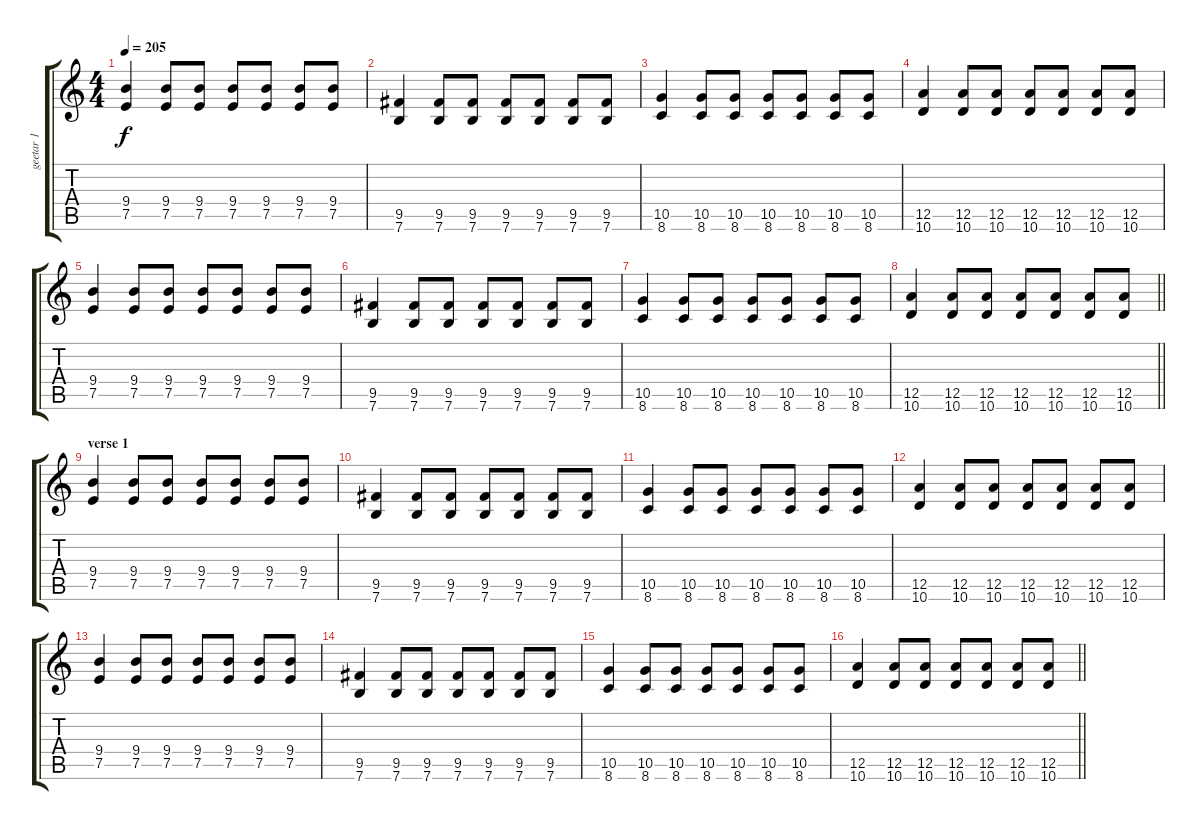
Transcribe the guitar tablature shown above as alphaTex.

\track ("geetar 1" "geetar 1") {instrument distortionguitar}
\staff {score tabs}
\tuning (E4 B3 G3 D3 A2 E2) {hide}
\ts (4 4)
\tempo 210
\tempo 205
\clef g2
\ks c
(9.4 7.5).4{dy f} (9.4 7.5).8 (9.4 7.5).8 (9.4 7.5).8 (9.4 7.5).8 (9.4 7.5).8 (9.4 7.5).8 |
(9.5 7.6).4 (9.5 7.6).8 (9.5 7.6).8 (9.5 7.6).8 (9.5 7.6).8 (9.5 7.6).8 (9.5 7.6).8 |
(10.5 8.6).4 (10.5 8.6).8 (10.5 8.6).8 (10.5 8.6).8 (10.5 8.6).8 (10.5 8.6).8 (10.5 8.6).8 |
(12.5 10.6).4 (12.5 10.6).8 (12.5 10.6).8 (12.5 10.6).8 (12.5 10.6).8 (12.5 10.6).8 (12.5 10.6).8 |
(9.4 7.5).4 (9.4 7.5).8 (9.4 7.5).8 (9.4 7.5).8 (9.4 7.5).8 (9.4 7.5).8 (9.4 7.5).8 |
(9.5 7.6).4 (9.5 7.6).8 (9.5 7.6).8 (9.5 7.6).8 (9.5 7.6).8 (9.5 7.6).8 (9.5 7.6).8 |
(10.5 8.6).4 (10.5 8.6).8 (10.5 8.6).8 (10.5 8.6).8 (10.5 8.6).8 (10.5 8.6).8 (10.5 8.6).8 |
\barLineRight lightlight
(12.5 10.6).4 (12.5 10.6).8 (12.5 10.6).8 (12.5 10.6).8 (12.5 10.6).8 (12.5 10.6).8 (12.5 10.6).8 |
\section ("" "verse 1")
(9.4 7.5).4 (9.4 7.5).8 (9.4 7.5).8 (9.4 7.5).8 (9.4 7.5).8 (9.4 7.5).8 (9.4 7.5).8 |
(9.5 7.6).4 (9.5 7.6).8 (9.5 7.6).8 (9.5 7.6).8 (9.5 7.6).8 (9.5 7.6).8 (9.5 7.6).8 |
(10.5 8.6).4 (10.5 8.6).8 (10.5 8.6).8 (10.5 8.6).8 (10.5 8.6).8 (10.5 8.6).8 (10.5 8.6).8 |
(12.5 10.6).4 (12.5 10.6).8 (12.5 10.6).8 (12.5 10.6).8 (12.5 10.6).8 (12.5 10.6).8 (12.5 10.6).8 |
(9.4 7.5).4 (9.4 7.5).8 (9.4 7.5).8 (9.4 7.5).8 (9.4 7.5).8 (9.4 7.5).8 (9.4 7.5).8 |
(9.5 7.6).4 (9.5 7.6).8 (9.5 7.6).8 (9.5 7.6).8 (9.5 7.6).8 (9.5 7.6).8 (9.5 7.6).8 |
(10.5 8.6).4 (10.5 8.6).8 (10.5 8.6).8 (10.5 8.6).8 (10.5 8.6).8 (10.5 8.6).8 (10.5 8.6).8 |
\barLineRight lightlight
(12.5 10.6).4 (12.5 10.6).8 (12.5 10.6).8 (12.5 10.6).8 (12.5 10.6).8 (12.5 10.6).8 (12.5 10.6).8
